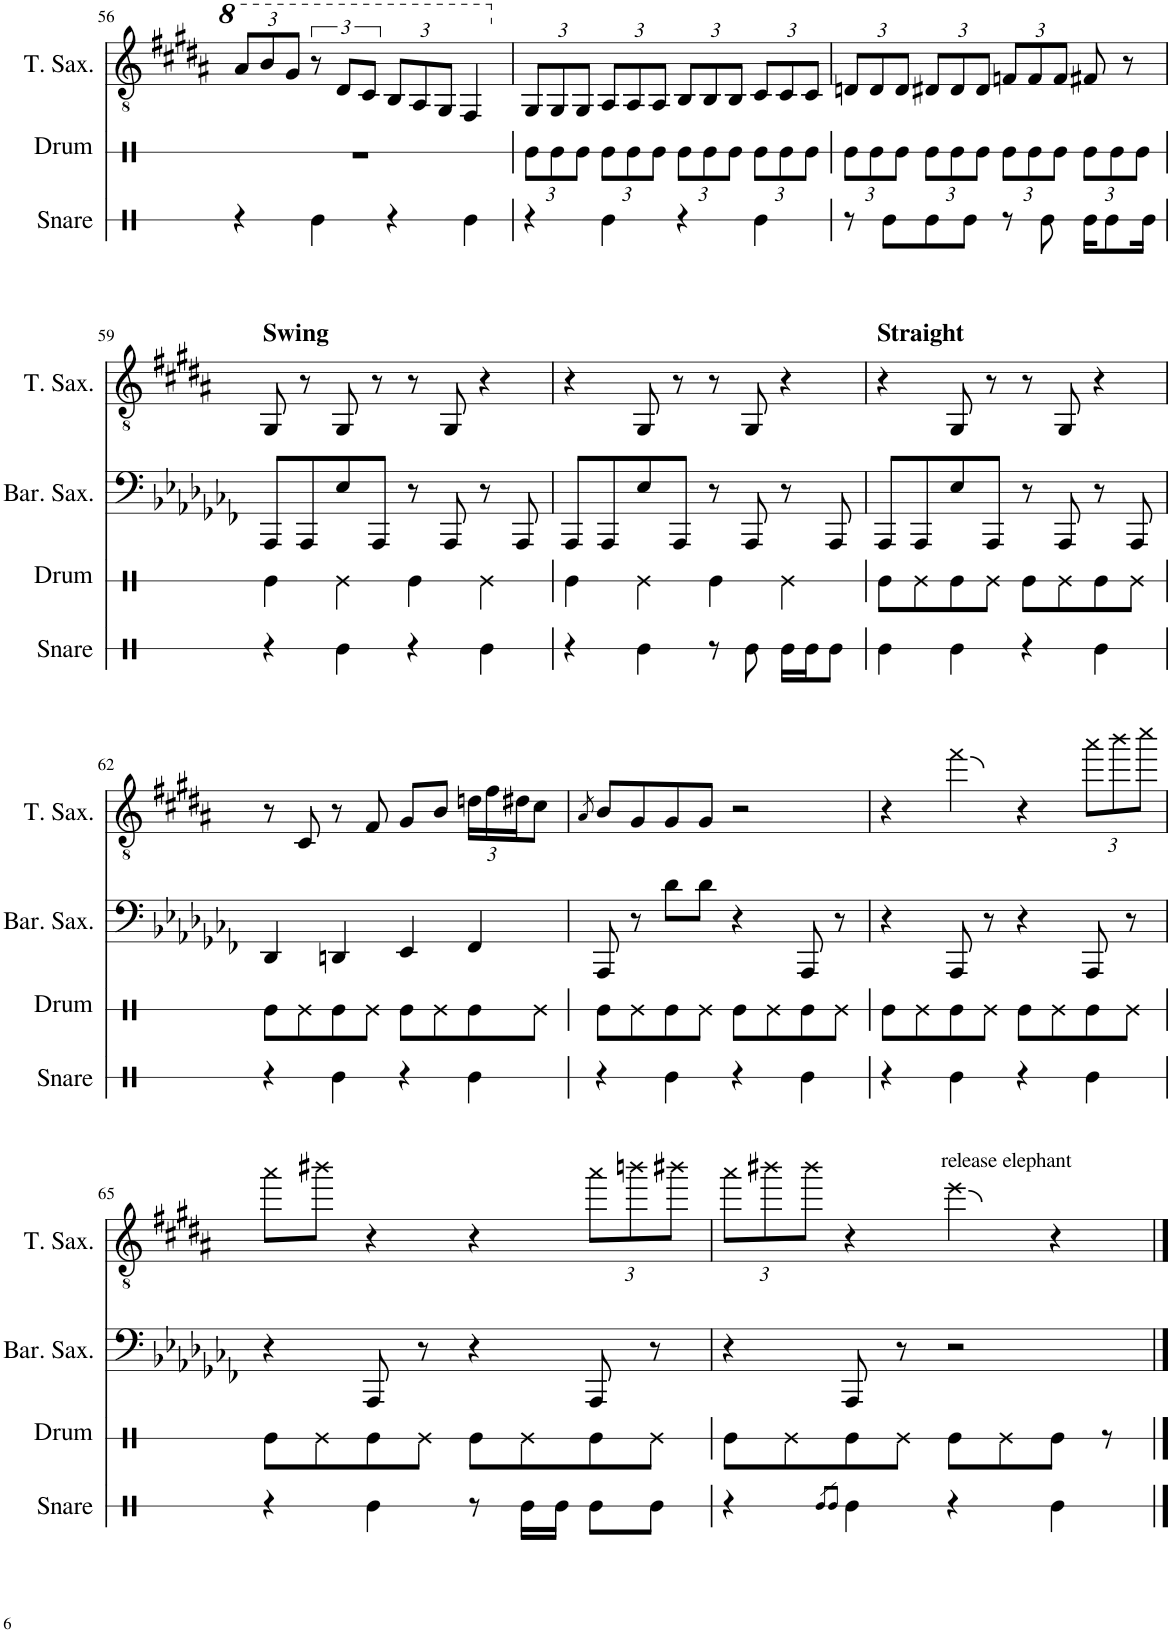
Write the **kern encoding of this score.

**kern	**kern
*part2	*part1
*staff2	*staff1
*I"Bari Sax	*I"Ten Sax
*I'Bar. Sax.	*I'T. Sax.
!!LO:PB:g=z
*clefF4	*clefGv2
*ITrd12c21	*ITrd8c14
*k[b-e-a-d-g-c-f-]	*k[f#c#g#d#a#]
*M4/4	*M4/4
*	*Xbrackettup
=56	=56
1r	12a#/L
.	12b/
.	12g#/J
*	*brackettup
.	12r
.	12d#/L
.	12c#/J
*	*Xbrackettup
.	12B/L
.	12A#/
.	12G#/J
.	4F#/
=57	=57
1r	12GG#/L
.	12GG#/
.	12GG#/J
.	12AA#/L
.	12AA#/
.	12AA#/J
.	12BB/L
.	12BB/
.	12BB/J
.	12C#/L
.	12C#/
.	12C#/J
=58	=58
1r	12Dn/L
.	12D/
.	12D/J
.	12D#X/L
.	12D#/
.	12D#/J
.	12Fn/L
.	12F/
.	12F/J
.	8F#X/
.	8r
!!LO:LB:g=z
=59	=59
!	!LO:TX:a:B:t=Swing
8AAA-/L	8GG#/
8AAA-/	8r
8E-/	8GG#/
8AAA-/J	8r
8r	8r
8AAA-/	8GG#/
8r	4r
8AAA-/	.
=60	=60
8AAA-/L	4r
8AAA-/	.
8E-/	8GG#/
8AAA-/J	8r
8r	8r
8AAA-/	8GG#/
8r	4r
8AAA-/	.
=61	=61
!	!LO:TX:a:B:t=Straight
8AAA-/L	4r
8AAA-/	.
8E-/	8GG#/
8AAA-/J	8r
8r	8r
8AAA-/	8GG#/
8r	4r
8AAA-/	.
!!LO:LB:g=z
=62	=62
4DD-/	8r
.	8C#/
4DDn/	8r
.	8F#/
4EE-/	8G#/L
.	8B/J
4FF-/	24dn\LL
.	24f#\
.	24d#X\J
.	8c#\J
=63	=63
.	8qA#/
8AAA-/	8B/L
8r	8G#/
8d-\L	8G#/
8d-\J	8G#/J
4r	2r
8AAA-/	.
8r	.
=64	=64
4r	4r
8AAA-/	4ff#\
8r	.
4r	4r
8AAA-/	12aa#\L
.	12bb\
8r	.
.	12ccc#\J
!!LO:LB:g=z
=65	=65
4r	8aa#\L
.	8bb#X\J
8AAA-/	4r
8r	.
4r	4r
8AAA-/	12aa#\L
.	12bbn\
8r	.
.	12bb#X\J
=66	=66
4r	12aa#\L
.	12bb#X\
.	12bb#\J
8AAA-/	4r
8r	.
!	!LO:TX:a:t=release elephant
2r	4ee\
.	4r
==	==
*-	*-
